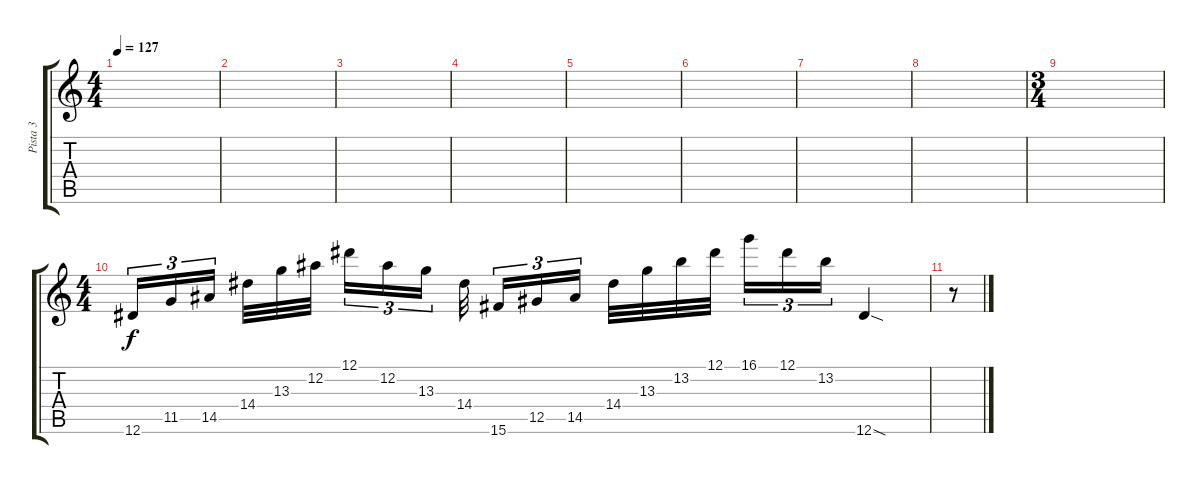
\track ("Pista 3" "Pista 3") {instrument distortionguitar}
\staff {score tabs}
\tuning (Eb4 Bb3 Gb3 Db3 Ab2 Eb2) {hide}
\ts (4 4)
\tempo 127
\clef g2
\ks c
|
|
|
|
|
|
|
|
\ts (3 4)
|
\ts (4 4)
12.6.16{tu (3 2)} 11.5.16{tu (3 2)} 14.5.16{tu (3 2)} 14.4.32 13.3.32 12.2.32 12.1.16{tu (3 2)} 12.2.16{tu (3 2)} 13.3.16{tu (3 2)} 14.4.32 15.6.16{tu (3 2)} 12.5.16{tu (3 2)} 14.5.16{tu (3 2)} 14.4.32 13.3.32 13.2.32 12.1.32 16.1.16{tu (3 2)} 12.1.16{tu (3 2)} 13.2.16{tu (3 2)} 12.6{sod}.4 |
r.8
